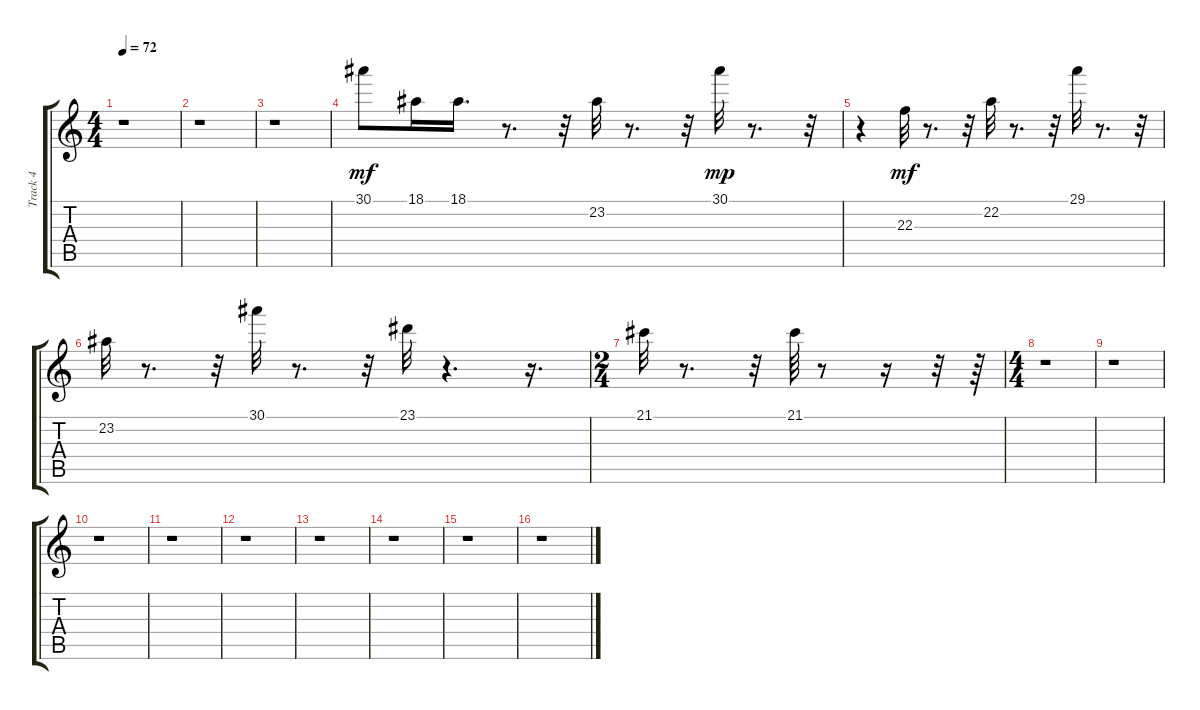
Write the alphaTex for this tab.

\track ("Track 4" "Track 4") {instrument fx7echoes}
\staff {score tabs}
\tuning (E4 B3 G3 D3 A2 E2) {hide}
\ts (4 4)
\tempo 72
\clef g2
\ks c
r.1{dy f} |
r.1 |
r.1 |
30.1.8{dy mf} 18.1.16 18.1.16{d} r.8{d} r.32 23.2.32 r.8{d} r.32 30.1.32{dy mp} r.8{d} r.32 |
r.4 22.3.32{dy mf} r.8{d} r.32 22.2.32 r.8{d} r.32 29.1.32 r.8{d} r.32 |
23.2.32 r.8{d} r.32 30.1.32 r.8{d} r.32 23.1.32 r.4{d} r.16{d} |
\ts (2 4)
21.1.32 r.8{d} r.32 21.1.64 r.8 r.16 r.32 r.64 |
\ts (4 4)
r.1 |
r.1 |
r.1 |
r.1 |
r.1 |
r.1 |
r.1 |
r.1 |
r.1
